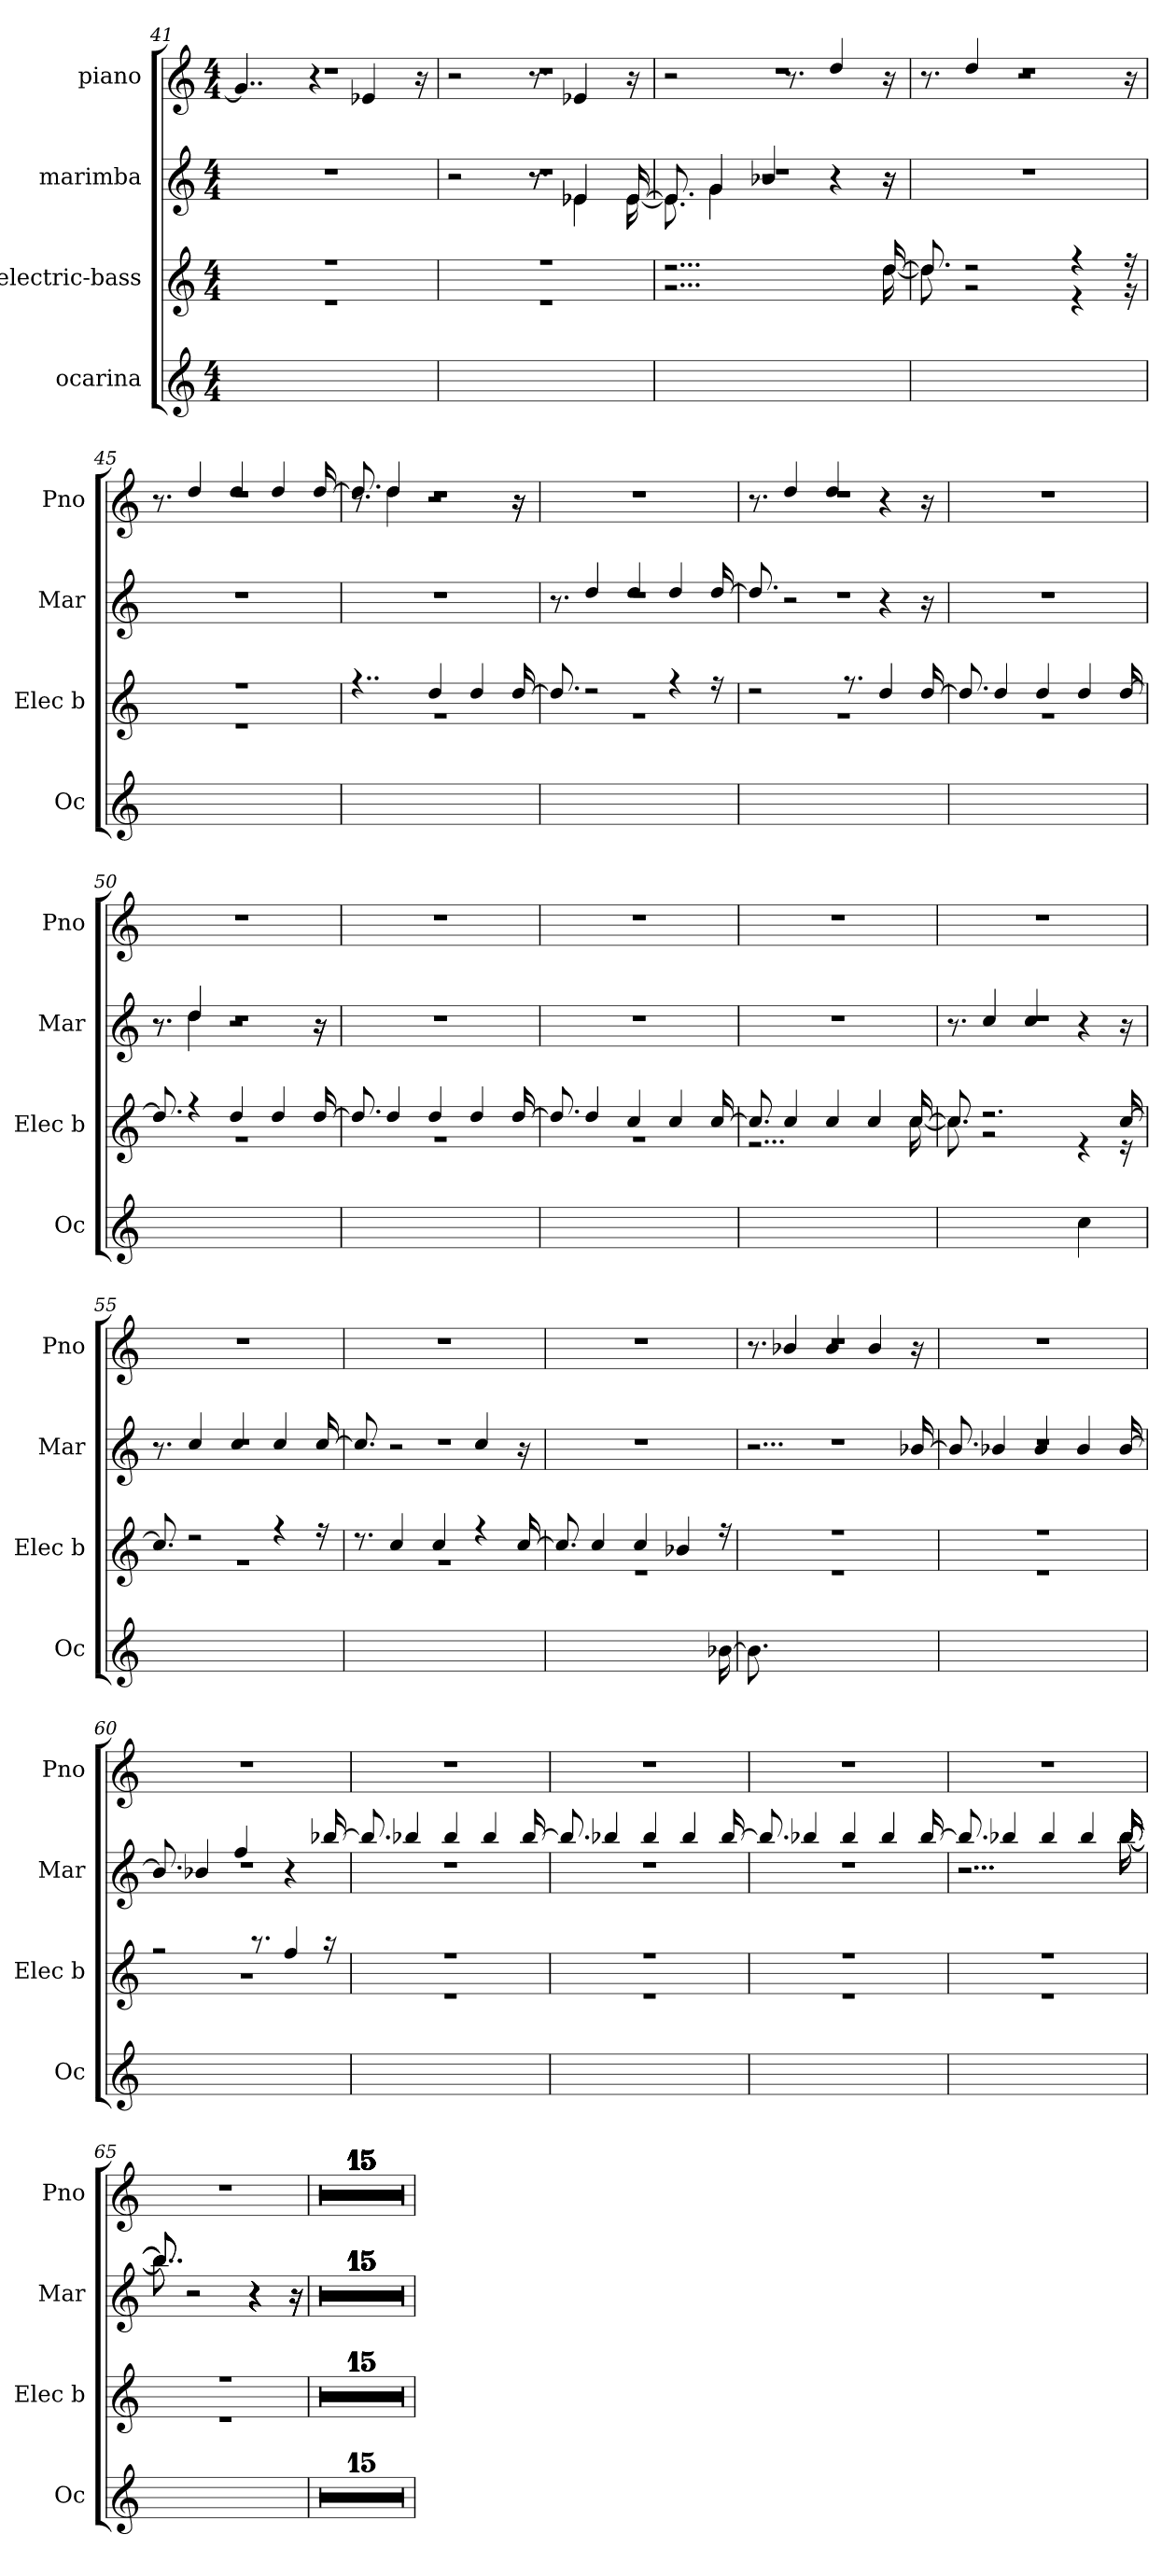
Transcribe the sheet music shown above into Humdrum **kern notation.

**kern	**kern	**kern	**kern
*part4	*part3	*part2	*part1
*staff4	*staff3	*staff2	*staff1
*I"ocarina	*I"electric-bass	*I"marimba	*I"piano
*I'Oc	*I'Elec b	*I'Mar	*I'Pno
*clefG2	*clefG2	*clefG2	*clefG2
*k[]	*k[]	*k[]	*k[]
*C:	*C:	*C:	*C:
*M4/4	*M4/4	*M4/4	*M4/4
=41	=41	=41	=41
*	*^	*^	*^
*	*	*	*	*^	*	*^
*	*	*	*	*	*^	*	*	*^
*	*	*	*	*	*	*^	*	*	*	*^
*	*	*	*	*	*	*	*	*	*	*	*	*^
*	*	*	*	*	*	*	*	*	*	*	*	*	*^
*	*	*	*	*	*	*	*	*	*	*	*	*	*	*^
*	*	*	*	*	*	*	*	*	*	*	*	*	*	*	*^
*	*	*	*	*	*	*	*	*	*	*	*	*	*	*	*	*^
1ryy	1r	1r	1r	1r	1r	1r	1r	4..g]	1r	1r	1r	1r	1r	1r	1r	1r	1r
.	.	.	.	.	.	.	.	4r	.	.	.	.	.	.	.	.	.
.	.	.	.	.	.	.	.	4e-X	.	.	.	.	.	.	.	.	.
.	.	.	.	.	.	.	.	16r	.	.	.	.	.	.	.	.	.
=42	=42	=42	=42	=42	=42	=42	=42	=42	=42	=42	=42	=42	=42	=42	=42	=42	=42
1ryy	1r	1r	2r	2r	1r	1r	1r	2r	1r	1r	1r	1r	1r	1r	1r	1r	1r
.	.	.	8.r	8.r	.	.	.	8.r	.	.	.	.	.	.	.	.	.
.	.	.	4e-X	4e-	.	.	.	4e-X	.	.	.	.	.	.	.	.	.
.	.	.	[16e-	[16e-	.	.	.	16r	.	.	.	.	.	.	.	.	.
=43	=43	=43	=43	=43	=43	=43	=43	=43	=43	=43	=43	=43	=43	=43	=43	=43	=43
1ryy	2...r	2...r	8.e-]	8.e-]	1r	1r	1r	2r	1r	1r	1r	1r	1r	1r	1r	1r	1r
.	.	.	4g	4g	.	.	.	.	.	.	.	.	.	.	.	.	.
.	.	.	4b-X	2r	.	.	.	.	.	.	.	.	.	.	.	.	.
.	.	.	.	.	.	.	.	8.r	.	.	.	.	.	.	.	.	.
.	.	.	4r	.	.	.	.	4dd	.	.	.	.	.	.	.	.	.
.	[16dd	[16dd	16r	16r	.	.	.	16r	.	.	.	.	.	.	.	.	.
=44	=44	=44	=44	=44	=44	=44	=44	=44	=44	=44	=44	=44	=44	=44	=44	=44	=44
1ryy	8.dd]	8.dd]	1r	1r	1r	1r	1r	8.r	1r	1r	1r	1r	1r	1r	1r	1r	1r
.	2r	2r	.	.	.	.	.	4dd	.	.	.	.	.	.	.	.	.
.	.	.	.	.	.	.	.	2r	.	.	.	.	.	.	.	.	.
.	4r	4r	.	.	.	.	.	.	.	.	.	.	.	.	.	.	.
.	16r	16r	.	.	.	.	.	16r	.	.	.	.	.	.	.	.	.
=45	=45	=45	=45	=45	=45	=45	=45	=45	=45	=45	=45	=45	=45	=45	=45	=45	=45
1ryy	1r	1r	1r	1r	1r	1r	1r	8.r	1r	1r	1r	1r	1r	1r	1r	1r	1r
.	.	.	.	.	.	.	.	4dd	.	.	.	.	.	.	.	.	.
.	.	.	.	.	.	.	.	4dd	.	.	.	.	.	.	.	.	.
.	.	.	.	.	.	.	.	4dd	.	.	.	.	.	.	.	.	.
.	.	.	.	.	.	.	.	[16dd	.	.	.	.	.	.	.	.	.
=46	=46	=46	=46	=46	=46	=46	=46	=46	=46	=46	=46	=46	=46	=46	=46	=46	=46
1ryy	4..r	1r	1r	1r	1r	1r	1r	8.dd]	8.r	1r	1r	1r	1r	1r	1r	1r	1r
.	.	.	.	.	.	.	.	4dd	4dd	.	.	.	.	.	.	.	.
.	4dd	.	.	.	.	.	.	2r	2r	.	.	.	.	.	.	.	.
.	4dd	.	.	.	.	.	.	.	.	.	.	.	.	.	.	.	.
.	[16dd	.	.	.	.	.	.	16r	16r	.	.	.	.	.	.	.	.
=47	=47	=47	=47	=47	=47	=47	=47	=47	=47	=47	=47	=47	=47	=47	=47	=47	=47
1ryy	8.dd]	1r	8.r	1r	1r	1r	1r	1r	1r	1r	1r	1r	1r	1r	1r	1r	1r
.	2r	.	4dd	.	.	.	.	.	.	.	.	.	.	.	.	.	.
.	.	.	4dd	.	.	.	.	.	.	.	.	.	.	.	.	.	.
.	4r	.	4dd	.	.	.	.	.	.	.	.	.	.	.	.	.	.
.	16r	.	[16dd	.	.	.	.	.	.	.	.	.	.	.	.	.	.
=48	=48	=48	=48	=48	=48	=48	=48	=48	=48	=48	=48	=48	=48	=48	=48	=48	=48
1ryy	2r	1r	8.dd]	1r	1r	1r	1r	8.r	1r	1r	1r	1r	1r	1r	1r	1r	1r
.	.	.	2r	.	.	.	.	4dd	.	.	.	.	.	.	.	.	.
.	.	.	.	.	.	.	.	4dd	.	.	.	.	.	.	.	.	.
.	8.r	.	.	.	.	.	.	.	.	.	.	.	.	.	.	.	.
.	4dd	.	4r	.	.	.	.	4r	.	.	.	.	.	.	.	.	.
.	[16dd	.	16r	.	.	.	.	16r	.	.	.	.	.	.	.	.	.
=49	=49	=49	=49	=49	=49	=49	=49	=49	=49	=49	=49	=49	=49	=49	=49	=49	=49
1ryy	8.dd]	1r	1r	1r	1r	1r	1r	1r	1r	1r	1r	1r	1r	1r	1r	1r	1r
.	4dd	.	.	.	.	.	.	.	.	.	.	.	.	.	.	.	.
.	4dd	.	.	.	.	.	.	.	.	.	.	.	.	.	.	.	.
.	4dd	.	.	.	.	.	.	.	.	.	.	.	.	.	.	.	.
.	[16dd	.	.	.	.	.	.	.	.	.	.	.	.	.	.	.	.
=50	=50	=50	=50	=50	=50	=50	=50	=50	=50	=50	=50	=50	=50	=50	=50	=50	=50
1ryy	8.dd]	1r	8.r	8.r	1r	1r	1r	1r	1r	1r	1r	1r	1r	1r	1r	1r	1r
.	4r	.	4dd	4dd	.	.	.	.	.	.	.	.	.	.	.	.	.
.	4dd	.	2r	2r	.	.	.	.	.	.	.	.	.	.	.	.	.
.	4dd	.	.	.	.	.	.	.	.	.	.	.	.	.	.	.	.
.	[16dd	.	16r	16r	.	.	.	.	.	.	.	.	.	.	.	.	.
=51	=51	=51	=51	=51	=51	=51	=51	=51	=51	=51	=51	=51	=51	=51	=51	=51	=51
1ryy	8.dd]	1r	1r	1r	1r	1r	1r	1r	1r	1r	1r	1r	1r	1r	1r	1r	1r
.	4dd	.	.	.	.	.	.	.	.	.	.	.	.	.	.	.	.
.	4dd	.	.	.	.	.	.	.	.	.	.	.	.	.	.	.	.
.	4dd	.	.	.	.	.	.	.	.	.	.	.	.	.	.	.	.
.	[16dd	.	.	.	.	.	.	.	.	.	.	.	.	.	.	.	.
=52	=52	=52	=52	=52	=52	=52	=52	=52	=52	=52	=52	=52	=52	=52	=52	=52	=52
1ryy	8.dd]	1r	1r	1r	1r	1r	1r	1r	1r	1r	1r	1r	1r	1r	1r	1r	1r
.	4dd	.	.	.	.	.	.	.	.	.	.	.	.	.	.	.	.
.	4cc	.	.	.	.	.	.	.	.	.	.	.	.	.	.	.	.
.	4cc	.	.	.	.	.	.	.	.	.	.	.	.	.	.	.	.
.	[16cc	.	.	.	.	.	.	.	.	.	.	.	.	.	.	.	.
=53	=53	=53	=53	=53	=53	=53	=53	=53	=53	=53	=53	=53	=53	=53	=53	=53	=53
1ryy	8.cc]	2...r	1r	1r	1r	1r	1r	1r	1r	1r	1r	1r	1r	1r	1r	1r	1r
.	4cc	.	.	.	.	.	.	.	.	.	.	.	.	.	.	.	.
.	4cc	.	.	.	.	.	.	.	.	.	.	.	.	.	.	.	.
.	4cc	.	.	.	.	.	.	.	.	.	.	.	.	.	.	.	.
.	[16cc	[16cc	.	.	.	.	.	.	.	.	.	.	.	.	.	.	.
=54	=54	=54	=54	=54	=54	=54	=54	=54	=54	=54	=54	=54	=54	=54	=54	=54	=54
2ryy	8.cc]	8.cc]	8.r	1r	1r	1r	1r	1r	1r	1r	1r	1r	1r	1r	1r	1r	1r
.	2.r	2r	4cc	.	.	.	.	.	.	.	.	.	.	.	.	.	.
.	.	.	4cc	.	.	.	.	.	.	.	.	.	.	.	.	.	.
8.ryy	.	.	.	.	.	.	.	.	.	.	.	.	.	.	.	.	.
4cc	.	4r	4r	.	.	.	.	.	.	.	.	.	.	.	.	.	.
16ryy	[16cc	16r	16r	.	.	.	.	.	.	.	.	.	.	.	.	.	.
=55	=55	=55	=55	=55	=55	=55	=55	=55	=55	=55	=55	=55	=55	=55	=55	=55	=55
1ryy	8.cc]	1r	8.r	1r	1r	1r	1r	1r	1r	1r	1r	1r	1r	1r	1r	1r	1r
.	2r	.	4cc	.	.	.	.	.	.	.	.	.	.	.	.	.	.
.	.	.	4cc	.	.	.	.	.	.	.	.	.	.	.	.	.	.
.	4r	.	4cc	.	.	.	.	.	.	.	.	.	.	.	.	.	.
.	16r	.	[16cc	.	.	.	.	.	.	.	.	.	.	.	.	.	.
=56	=56	=56	=56	=56	=56	=56	=56	=56	=56	=56	=56	=56	=56	=56	=56	=56	=56
1ryy	8.r	1r	8.cc]	1r	1r	1r	1r	1r	1r	1r	1r	1r	1r	1r	1r	1r	1r
.	4cc	.	2r	.	.	.	.	.	.	.	.	.	.	.	.	.	.
.	4cc	.	.	.	.	.	.	.	.	.	.	.	.	.	.	.	.
.	4r	.	4cc	.	.	.	.	.	.	.	.	.	.	.	.	.	.
.	[16cc	.	16r	.	.	.	.	.	.	.	.	.	.	.	.	.	.
=57	=57	=57	=57	=57	=57	=57	=57	=57	=57	=57	=57	=57	=57	=57	=57	=57	=57
2...ryy	8.cc]	1r	1r	1r	1r	1r	1r	1r	1r	1r	1r	1r	1r	1r	1r	1r	1r
.	4cc	.	.	.	.	.	.	.	.	.	.	.	.	.	.	.	.
.	4cc	.	.	.	.	.	.	.	.	.	.	.	.	.	.	.	.
.	4b-X	.	.	.	.	.	.	.	.	.	.	.	.	.	.	.	.
[16b-X	16r	.	.	.	.	.	.	.	.	.	.	.	.	.	.	.	.
=58	=58	=58	=58	=58	=58	=58	=58	=58	=58	=58	=58	=58	=58	=58	=58	=58	=58
8.b-]	1r	1r	2...r	1r	1r	1r	1r	8.r	1r	1r	1r	1r	1r	1r	1r	1r	1r
2ryy	.	.	.	.	.	.	.	4b-X	.	.	.	.	.	.	.	.	.
.	.	.	.	.	.	.	.	4b-	.	.	.	.	.	.	.	.	.
4ryy	.	.	.	.	.	.	.	4b-	.	.	.	.	.	.	.	.	.
16ryy	.	.	[16b-X	.	.	.	.	16r	.	.	.	.	.	.	.	.	.
=59	=59	=59	=59	=59	=59	=59	=59	=59	=59	=59	=59	=59	=59	=59	=59	=59	=59
1ryy	1r	1r	8.b-]	1r	1r	1r	1r	1r	1r	1r	1r	1r	1r	1r	1r	1r	1r
.	.	.	4b-X	.	.	.	.	.	.	.	.	.	.	.	.	.	.
.	.	.	4b-	.	.	.	.	.	.	.	.	.	.	.	.	.	.
.	.	.	4b-	.	.	.	.	.	.	.	.	.	.	.	.	.	.
.	.	.	[16b-	.	.	.	.	.	.	.	.	.	.	.	.	.	.
=60	=60	=60	=60	=60	=60	=60	=60	=60	=60	=60	=60	=60	=60	=60	=60	=60	=60
1ryy	2r	1r	8.b-]	1r	1r	1r	1r	1r	1r	1r	1r	1r	1r	1r	1r	1r	1r
.	.	.	4b-X	.	.	.	.	.	.	.	.	.	.	.	.	.	.
.	.	.	4ff	.	.	.	.	.	.	.	.	.	.	.	.	.	.
.	8.r	.	.	.	.	.	.	.	.	.	.	.	.	.	.	.	.
.	4ff	.	4r	.	.	.	.	.	.	.	.	.	.	.	.	.	.
.	16r	.	[16bb-X	.	.	.	.	.	.	.	.	.	.	.	.	.	.
=61	=61	=61	=61	=61	=61	=61	=61	=61	=61	=61	=61	=61	=61	=61	=61	=61	=61
1ryy	1r	1r	8.bb-]	1r	1r	1r	1r	1r	1r	1r	1r	1r	1r	1r	1r	1r	1r
.	.	.	4bb-X	.	.	.	.	.	.	.	.	.	.	.	.	.	.
.	.	.	4bb-	.	.	.	.	.	.	.	.	.	.	.	.	.	.
.	.	.	4bb-	.	.	.	.	.	.	.	.	.	.	.	.	.	.
.	.	.	[16bb-	.	.	.	.	.	.	.	.	.	.	.	.	.	.
=62	=62	=62	=62	=62	=62	=62	=62	=62	=62	=62	=62	=62	=62	=62	=62	=62	=62
1ryy	1r	1r	8.bb-]	1r	1r	1r	1r	1r	1r	1r	1r	1r	1r	1r	1r	1r	1r
.	.	.	4bb-X	.	.	.	.	.	.	.	.	.	.	.	.	.	.
.	.	.	4bb-	.	.	.	.	.	.	.	.	.	.	.	.	.	.
.	.	.	4bb-	.	.	.	.	.	.	.	.	.	.	.	.	.	.
.	.	.	[16bb-	.	.	.	.	.	.	.	.	.	.	.	.	.	.
=63	=63	=63	=63	=63	=63	=63	=63	=63	=63	=63	=63	=63	=63	=63	=63	=63	=63
1ryy	1r	1r	8.bb-]	1r	1r	1r	1r	1r	1r	1r	1r	1r	1r	1r	1r	1r	1r
.	.	.	4bb-X	.	.	.	.	.	.	.	.	.	.	.	.	.	.
.	.	.	4bb-	.	.	.	.	.	.	.	.	.	.	.	.	.	.
.	.	.	4bb-	.	.	.	.	.	.	.	.	.	.	.	.	.	.
.	.	.	[16bb-	.	.	.	.	.	.	.	.	.	.	.	.	.	.
=64	=64	=64	=64	=64	=64	=64	=64	=64	=64	=64	=64	=64	=64	=64	=64	=64	=64
1ryy	1r	1r	8.bb-]	2...r	2...r	2...r	2...r	1r	1r	1r	1r	1r	1r	1r	1r	1r	1r
.	.	.	4bb-X	.	.	.	.	.	.	.	.	.	.	.	.	.	.
.	.	.	4bb-	.	.	.	.	.	.	.	.	.	.	.	.	.	.
.	.	.	4bb-	.	.	.	.	.	.	.	.	.	.	.	.	.	.
.	.	.	[16bb-	[16bb-	[16bb-	[16bb-	[16bb-	.	.	.	.	.	.	.	.	.	.
=65	=65	=65	=65	=65	=65	=65	=65	=65	=65	=65	=65	=65	=65	=65	=65	=65	=65
1ryy	1r	1r	8.bb-]	8.bb-]	8.bb-]	8.bb-]	8.bb-]	1r	1r	1r	1r	1r	1r	1r	1r	1r	1r
.	.	.	2r	2r	2r	2r	2r	.	.	.	.	.	.	.	.	.	.
.	.	.	4r	4r	4r	4r	4r	.	.	.	.	.	.	.	.	.	.
.	.	.	16r	16r	16r	16r	16r	.	.	.	.	.	.	.	.	.	.
=66	=66	=66	=66	=66	=66	=66	=66	=66	=66	=66	=66	=66	=66	=66	=66	=66	=66
1ryy	1r	1r	1r	1r	1r	1r	1r	1r	1r	1r	1r	1r	1r	1r	1r	1r	1r
=67	=67	=67	=67	=67	=67	=67	=67	=67	=67	=67	=67	=67	=67	=67	=67	=67	=67
1ryy	1r	1r	1r	1r	1r	1r	1r	1r	1r	1r	1r	1r	1r	1r	1r	1r	1r
=68	=68	=68	=68	=68	=68	=68	=68	=68	=68	=68	=68	=68	=68	=68	=68	=68	=68
1ryy	1r	1r	1r	1r	1r	1r	1r	1r	1r	1r	1r	1r	1r	1r	1r	1r	1r
=69	=69	=69	=69	=69	=69	=69	=69	=69	=69	=69	=69	=69	=69	=69	=69	=69	=69
1ryy	1r	1r	1r	1r	1r	1r	1r	1r	1r	1r	1r	1r	1r	1r	1r	1r	1r
=70	=70	=70	=70	=70	=70	=70	=70	=70	=70	=70	=70	=70	=70	=70	=70	=70	=70
1ryy	1r	1r	1r	1r	1r	1r	1r	1r	1r	1r	1r	1r	1r	1r	1r	1r	1r
=71	=71	=71	=71	=71	=71	=71	=71	=71	=71	=71	=71	=71	=71	=71	=71	=71	=71
1ryy	1r	1r	1r	1r	1r	1r	1r	1r	1r	1r	1r	1r	1r	1r	1r	1r	1r
=72	=72	=72	=72	=72	=72	=72	=72	=72	=72	=72	=72	=72	=72	=72	=72	=72	=72
1ryy	1r	1r	1r	1r	1r	1r	1r	1r	1r	1r	1r	1r	1r	1r	1r	1r	1r
=73	=73	=73	=73	=73	=73	=73	=73	=73	=73	=73	=73	=73	=73	=73	=73	=73	=73
1ryy	1r	1r	1r	1r	1r	1r	1r	1r	1r	1r	1r	1r	1r	1r	1r	1r	1r
=74	=74	=74	=74	=74	=74	=74	=74	=74	=74	=74	=74	=74	=74	=74	=74	=74	=74
1ryy	1r	1r	1r	1r	1r	1r	1r	1r	1r	1r	1r	1r	1r	1r	1r	1r	1r
=75	=75	=75	=75	=75	=75	=75	=75	=75	=75	=75	=75	=75	=75	=75	=75	=75	=75
1ryy	1r	1r	1r	1r	1r	1r	1r	1r	1r	1r	1r	1r	1r	1r	1r	1r	1r
=76	=76	=76	=76	=76	=76	=76	=76	=76	=76	=76	=76	=76	=76	=76	=76	=76	=76
1ryy	1r	1r	1r	1r	1r	1r	1r	1r	1r	1r	1r	1r	1r	1r	1r	1r	1r
=77	=77	=77	=77	=77	=77	=77	=77	=77	=77	=77	=77	=77	=77	=77	=77	=77	=77
1ryy	1r	1r	1r	1r	1r	1r	1r	1r	1r	1r	1r	1r	1r	1r	1r	1r	1r
=78	=78	=78	=78	=78	=78	=78	=78	=78	=78	=78	=78	=78	=78	=78	=78	=78	=78
1ryy	1r	1r	1r	1r	1r	1r	1r	1r	1r	1r	1r	1r	1r	1r	1r	1r	1r
=79	=79	=79	=79	=79	=79	=79	=79	=79	=79	=79	=79	=79	=79	=79	=79	=79	=79
1ryy	1r	1r	1r	1r	1r	1r	1r	1r	1r	1r	1r	1r	1r	1r	1r	1r	1r
=80	=80	=80	=80	=80	=80	=80	=80	=80	=80	=80	=80	=80	=80	=80	=80	=80	=80
1ryy	1r	1r	1r	1r	1r	1r	1r	1r	1r	1r	1r	1r	1r	1r	1r	1r	1r
*	*v	*v	*	*	*	*	*	*v	*v	*v	*v	*v	*v	*v	*v	*v	*v
*	*	*v	*v	*v	*v	*v	*
=	=	=	=
*-	*-	*-	*-
